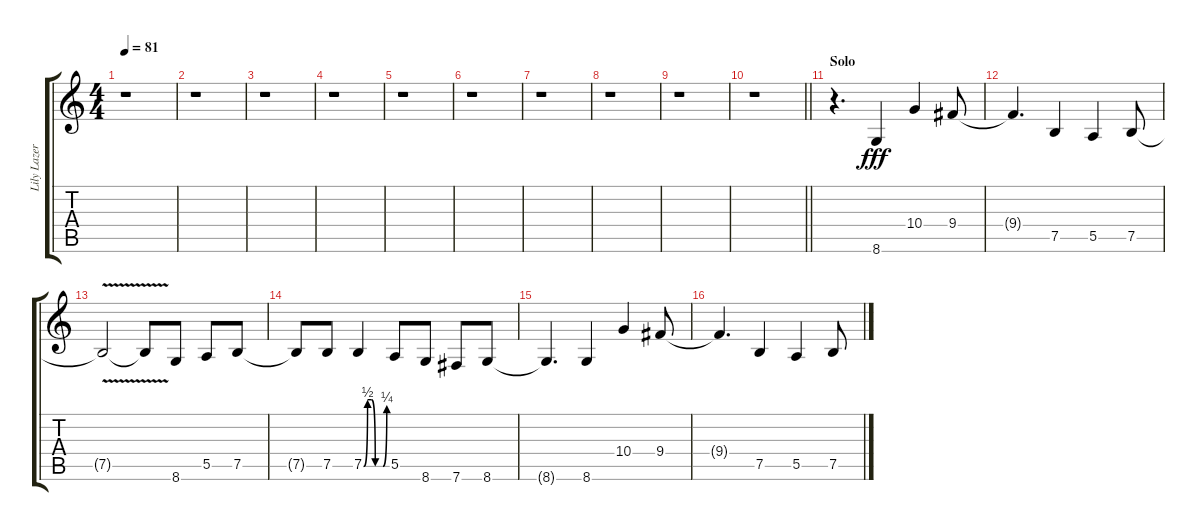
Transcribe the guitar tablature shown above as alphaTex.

\track ("Lily Lazer (Guitar)" "Lily Lazer") {instrument distortionguitar}
\staff {score tabs}
\tuning (B3 Gb3 D3 A2 E2 B1) {hide}
\ts (4 4)
\tempo 81
\clef g2
\ks c
r.1{dy mf} |
r.1 |
r.1 |
r.1 |
r.1 |
r.1 |
r.1 |
r.1 |
r.1 |
\barLineRight lightlight
r.1 |
\section ("" "Solo")
r.4{d volume 16} 8.6.4{dy fff} 10.4.4 9.4.8 |
9.4{t}.4{d} 7.5.4 5.5.4 7.5.8 |
7.5{v t}.2 7.5{t}.8 8.6.8 5.5.8 7.5.8 |
7.5{t}.8 7.5.8 7.5{be (custom 0 0 10 2 20 2 30 0 40 0 50 0 60 1)}.4 5.5.8 8.6.8 7.6.8 8.6.8 |
8.6{t}.4{d} 8.6.4 10.4.4 9.4.8 |
9.4{t}.4{d} 7.5.4 5.5.4 7.5.8
